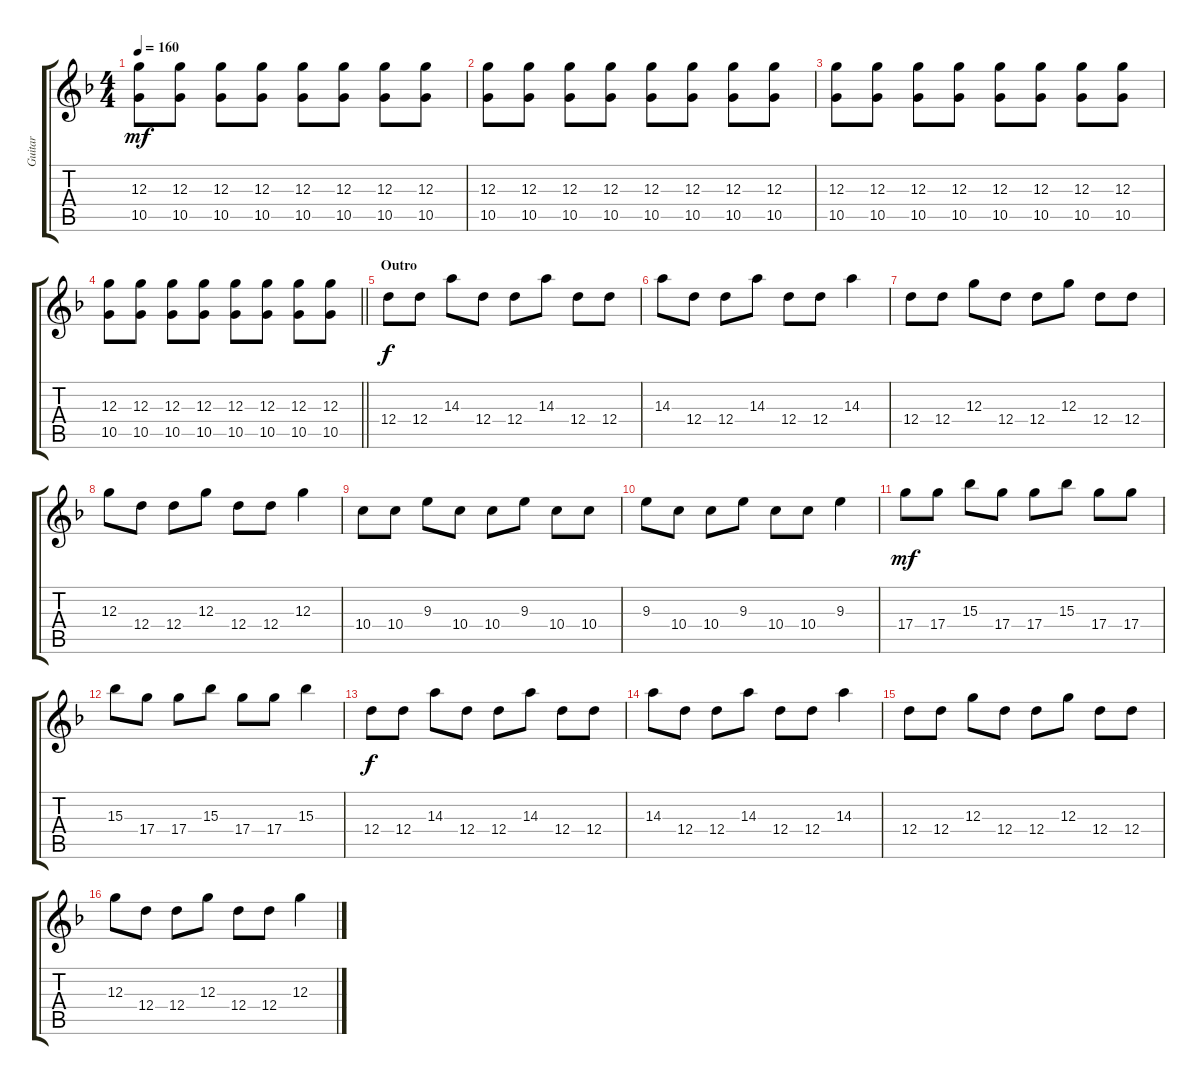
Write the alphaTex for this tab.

\track ("Guitar" "Guitar") {instrument electricguitarmuted}
\staff {score tabs}
\tuning (E4 B3 G3 D3 A2 E2) {hide}
\ts (4 4)
\tempo 160
\clef g2
\ks f
(12.3 10.5).8{dy mf} (12.3 10.5).8 (12.3 10.5).8 (12.3 10.5).8 (12.3 10.5).8 (12.3 10.5).8 (12.3 10.5).8 (12.3 10.5).8 |
(12.3 10.5).8 (12.3 10.5).8 (12.3 10.5).8 (12.3 10.5).8 (12.3 10.5).8 (12.3 10.5).8 (12.3 10.5).8 (12.3 10.5).8 |
(12.3 10.5).8 (12.3 10.5).8 (12.3 10.5).8 (12.3 10.5).8 (12.3 10.5).8 (12.3 10.5).8 (12.3 10.5).8 (12.3 10.5).8 |
\barLineRight lightlight
(12.3 10.5).8 (12.3 10.5).8 (12.3 10.5).8 (12.3 10.5).8 (12.3 10.5).8 (12.3 10.5).8 (12.3 10.5).8 (12.3 10.5).8 |
\section ("" "Outro")
12.4.8{dy f volume 6 instrument electricguitarmuted} 12.4.8 14.3.8 12.4.8 12.4.8 14.3.8 12.4.8 12.4.8 |
14.3.8 12.4.8 12.4.8 14.3.8 12.4.8 12.4.8 14.3.4 |
12.4.8{volume 6 instrument electricguitarmuted} 12.4.8 12.3.8 12.4.8 12.4.8 12.3.8 12.4.8 12.4.8 |
12.3.8 12.4.8 12.4.8 12.3.8 12.4.8 12.4.8 12.3.4 |
10.4.8{volume 6 instrument electricguitarmuted} 10.4.8 9.3.8 10.4.8 10.4.8 9.3.8 10.4.8 10.4.8 |
9.3.8 10.4.8 10.4.8 9.3.8 10.4.8 10.4.8 9.3.4 |
17.4.8{dy mf volume 6 instrument electricguitarmuted} 17.4.8 15.3.8 17.4.8 17.4.8 15.3.8 17.4.8 17.4.8 |
15.3.8 17.4.8 17.4.8 15.3.8 17.4.8 17.4.8 15.3.4 |
12.4.8{dy f volume 6 instrument electricguitarmuted} 12.4.8 14.3.8 12.4.8 12.4.8 14.3.8 12.4.8 12.4.8 |
14.3.8 12.4.8 12.4.8 14.3.8 12.4.8 12.4.8 14.3.4 |
12.4.8{volume 6 instrument electricguitarmuted} 12.4.8 12.3.8 12.4.8 12.4.8 12.3.8 12.4.8 12.4.8 |
12.3.8 12.4.8 12.4.8 12.3.8 12.4.8 12.4.8 12.3.4
